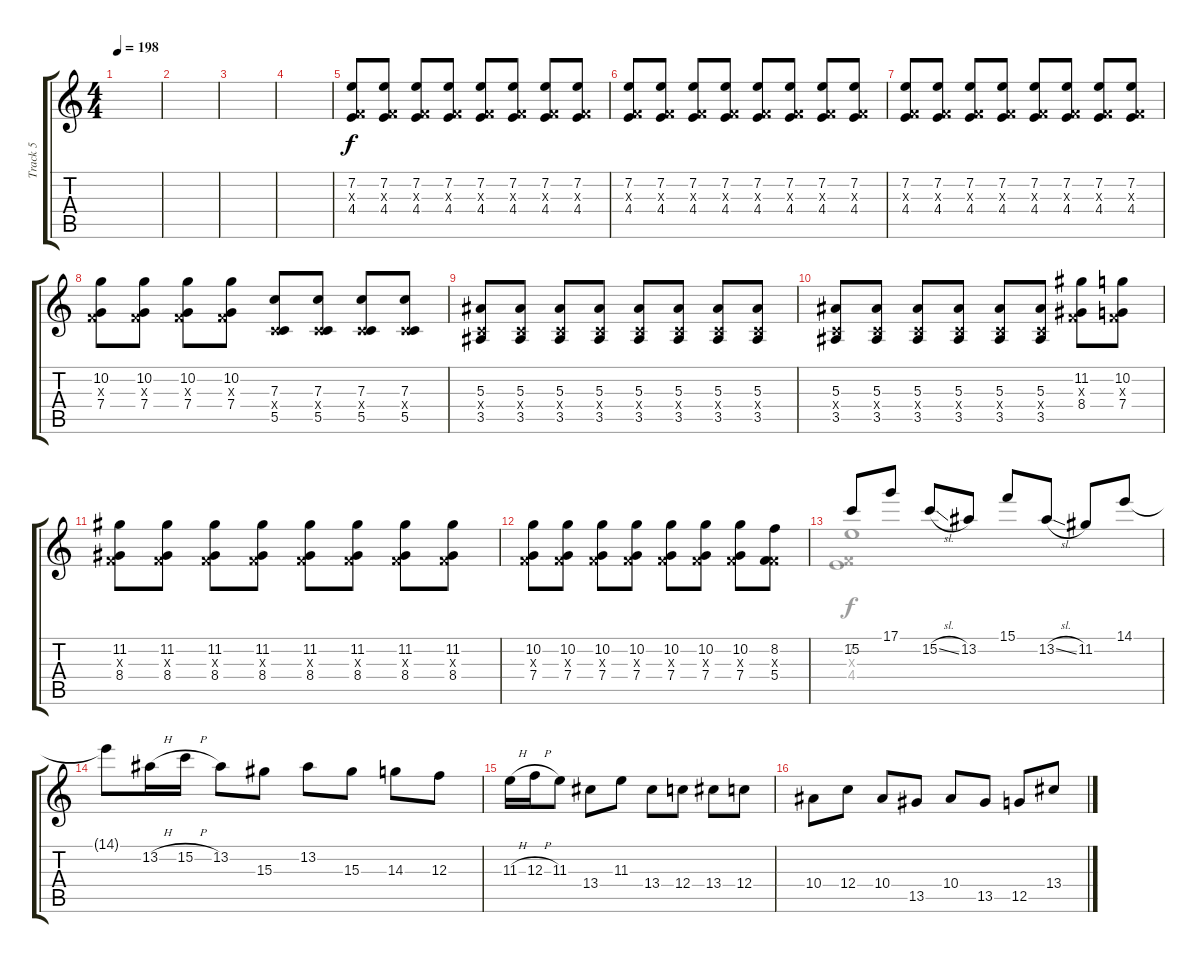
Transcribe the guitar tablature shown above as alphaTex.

\track ("Track 5" "Track 5") {instrument overdrivenguitar}
\staff {score tabs}
\tuning (D4 A3 F3 C3 G2 C2) {hide}
\voice
\ts (4 4)
\tempo 198
\clef g2
\ks c
|
|
|
|
(7.2 0.3{x} 4.4).8 (7.2 0.3{x} 4.4).8 (7.2 0.3{x} 4.4).8 (7.2 0.3{x} 4.4).8 (7.2 0.3{x} 4.4).8 (7.2 0.3{x} 4.4).8 (7.2 0.3{x} 4.4).8 (7.2 0.3{x} 4.4).8 |
(7.2 0.3{x} 4.4).8 (7.2 0.3{x} 4.4).8 (7.2 0.3{x} 4.4).8 (7.2 0.3{x} 4.4).8 (7.2 0.3{x} 4.4).8 (7.2 0.3{x} 4.4).8 (7.2 0.3{x} 4.4).8 (7.2 0.3{x} 4.4).8 |
(7.2 0.3{x} 4.4).8 (7.2 0.3{x} 4.4).8 (7.2 0.3{x} 4.4).8 (7.2 0.3{x} 4.4).8 (7.2 0.3{x} 4.4).8 (7.2 0.3{x} 4.4).8 (7.2 0.3{x} 4.4).8 (7.2 0.3{x} 4.4).8 |
(10.2 0.3{x} 7.4).8 (10.2 0.3{x} 7.4).8 (10.2 0.3{x} 7.4).8 (10.2 0.3{x} 7.4).8 (7.3 0.4{x} 5.5).8 (7.3 0.4{x} 5.5).8 (7.3 0.4{x} 5.5).8 (7.3 0.4{x} 5.5).8 |
(5.3 0.4{x} 3.5).8 (5.3 0.4{x} 3.5).8 (5.3 0.4{x} 3.5).8 (5.3 0.4{x} 3.5).8 (5.3 0.4{x} 3.5).8 (5.3 0.4{x} 3.5).8 (5.3 0.4{x} 3.5).8 (5.3 0.4{x} 3.5).8 |
(5.3 0.4{x} 3.5).8 (5.3 0.4{x} 3.5).8 (5.3 0.4{x} 3.5).8 (5.3 0.4{x} 3.5).8 (5.3 0.4{x} 3.5).8 (5.3 0.4{x} 3.5).8 (11.2 0.3{x} 8.4).8 (10.2 0.3{x} 7.4).8 |
(11.2 0.3{x} 8.4).8 (11.2 0.3{x} 8.4).8 (11.2 0.3{x} 8.4).8 (11.2 0.3{x} 8.4).8 (11.2 0.3{x} 8.4).8 (11.2 0.3{x} 8.4).8 (11.2 0.3{x} 8.4).8 (11.2 0.3{x} 8.4).8 |
(10.2 0.3{x} 7.4).8 (10.2 0.3{x} 7.4).8 (10.2 0.3{x} 7.4).8 (10.2 0.3{x} 7.4).8 (10.2 0.3{x} 7.4).8 (10.2 0.3{x} 7.4).8 (10.2 0.3{x} 7.4).8 (8.2 0.3{x} 5.4).8 |
15.2.8 17.1.8 15.2{sl}.8 13.2.8 15.1.8 13.2{sl}.8 11.2.8 14.1.8 |
14.1{t}.8 13.2{h}.16 15.2{h}.16 13.2.8 15.3.8 13.2.8 15.3.8 14.3.8 12.3.8 |
11.3{h}.16 12.3{h}.16 11.3.8 13.4.8 11.3.8 13.4.8 12.4.8 13.4.8 12.4.8 |
10.4.8 12.4.8 10.4.8 13.5.8 10.4.8 13.5.8 12.5.8 13.4.8
\voice
\clef g2
\ottava regular
\simile none
\ks c
|
|
|
|
|
|
|
|
|
|
|
|
(7.2 0.3{x} 4.4).1 |
|
|
